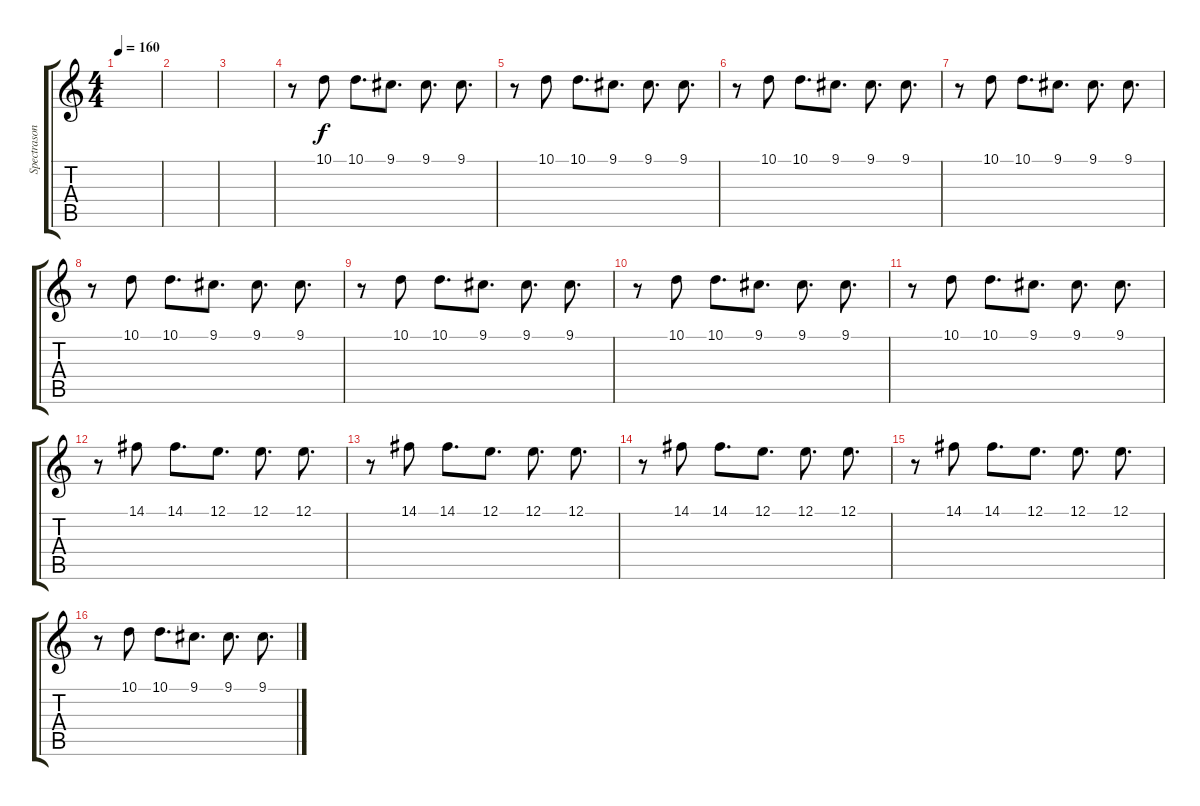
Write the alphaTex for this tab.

\track ("Spectrasonics Omnisphere" "Spectrason") {instrument pad3polysynth}
\staff {score tabs}
\tuning (E4 B3 G3 D3 A2 E2) {hide}
\ts (4 4)
\tempo 160
\clef g2
\ks c
|
|
|
r.8 10.1.8 10.1.8{d} 9.1.8{d} 9.1.8{d} 9.1.8{d} |
r.8 10.1.8 10.1.8{d} 9.1.8{d} 9.1.8{d} 9.1.8{d} |
r.8 10.1.8 10.1.8{d} 9.1.8{d} 9.1.8{d} 9.1.8{d} |
r.8 10.1.8 10.1.8{d} 9.1.8{d} 9.1.8{d} 9.1.8{d} |
r.8 10.1.8 10.1.8{d} 9.1.8{d} 9.1.8{d} 9.1.8{d} |
r.8 10.1.8 10.1.8{d} 9.1.8{d} 9.1.8{d} 9.1.8{d} |
r.8 10.1.8 10.1.8{d} 9.1.8{d} 9.1.8{d} 9.1.8{d} |
r.8 10.1.8 10.1.8{d} 9.1.8{d} 9.1.8{d} 9.1.8{d} |
r.8 14.1.8 14.1.8{d} 12.1.8{d} 12.1.8{d} 12.1.8{d} |
r.8 14.1.8 14.1.8{d} 12.1.8{d} 12.1.8{d} 12.1.8{d} |
r.8 14.1.8 14.1.8{d} 12.1.8{d} 12.1.8{d} 12.1.8{d} |
r.8 14.1.8 14.1.8{d} 12.1.8{d} 12.1.8{d} 12.1.8{d} |
r.8 10.1.8 10.1.8{d} 9.1.8{d} 9.1.8{d} 9.1.8{d}
